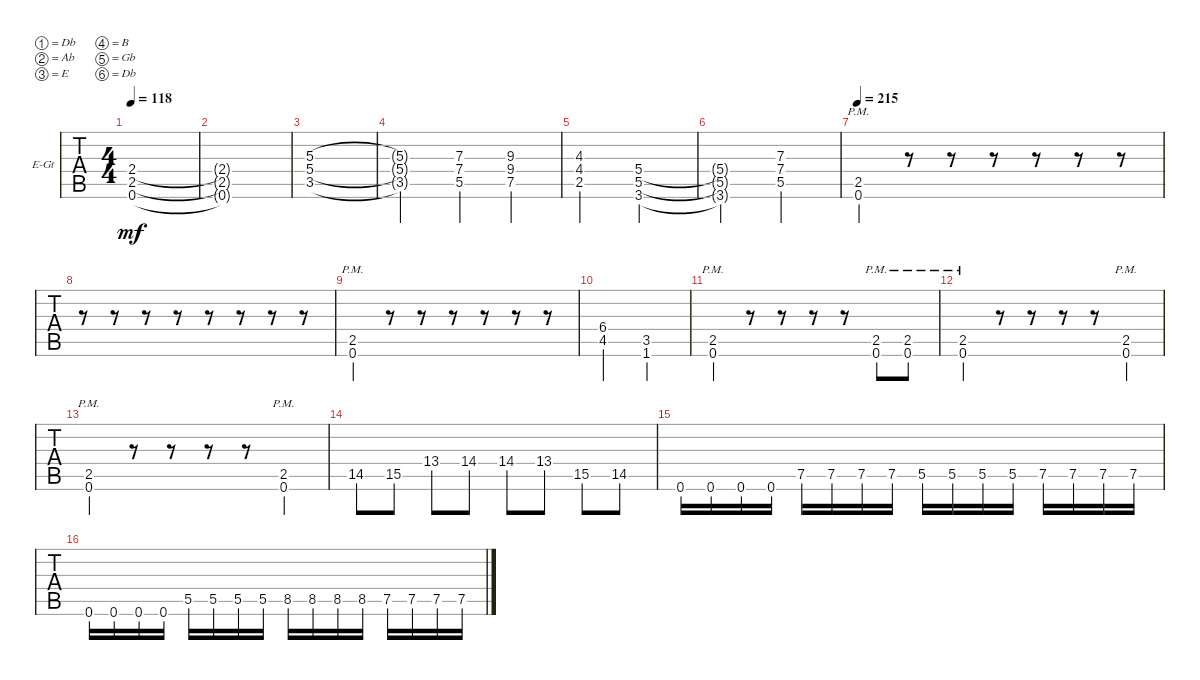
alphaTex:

\defaultSystemsLayout 4
\bracketExtendMode groupsimilarinstruments
\firstSystemTrackNameOrientation horizontal
\otherSystemsTrackNameOrientation horizontal
\track ("2nd Guitar" "E-Gt") {instrument distortionguitar}
\staff {tabs}
\tuning (Db4 Ab3 E3 B2 Gb2 Db2)
\ts (4 4)
\tempo 118
\clef g2
\ks c
(2.5 0.6 2.4).1{dy mf} |
(0.6{t} 2.5{t} 2.4{t}).1 |
(3.5 5.4 5.3).1 |
(3.5{t} 5.4{t} 5.3{t}).2 (5.5 7.4 7.3).4 (7.5 9.4 9.3).4 |
(2.5 4.4 4.3).2 (3.6 5.5 5.4).2 |
(3.6{t} 5.5{t} 5.4{t}).2 (5.5 7.4 7.3).2 |
\tempo 215
(2.5{pm st} 0.6{pm st}).4 r.8 r.8 r.8 r.8 r.8 r.8 |
r.8 r.8 r.8 r.8 r.8 r.8 r.8 r.8 |
(0.6{pm st} 2.5{pm st}).4 r.8 r.8 r.8 r.8 r.8 r.8 |
(4.5 6.4).2 (1.6 3.5).2 |
(0.6{pm st} 2.5{pm st}).4 r.8 r.8 r.8 r.8 (0.6{pm} 2.5{pm}).8 (2.5{pm} 0.6{pm}).8 |
(0.6{pm st} 2.5{pm st}).4 r.8 r.8 r.8 r.8 (2.5{pm st} 0.6{pm st}).4 |
(2.5{pm st} 0.6{pm st}).4 r.8 r.8 r.8 r.8 (2.5{pm st} 0.6{pm st}).4 |
14.5.8 15.5.8 13.4.8 14.4.8 14.4.8 13.4.8 15.5.8 14.5.8 |
0.6.16 0.6.16 0.6.16 0.6.16 7.5.16 7.5.16 7.5.16 7.5.16 5.5.16 5.5.16 5.5.16 5.5.16 7.5.16 7.5.16 7.5.16 7.5.16 |
0.6.16 0.6.16 0.6.16 0.6.16 5.5.16 5.5.16 5.5.16 5.5.16 8.5.16 8.5.16 8.5.16 8.5.16 7.5.16 7.5.16 7.5.16 7.5.16
